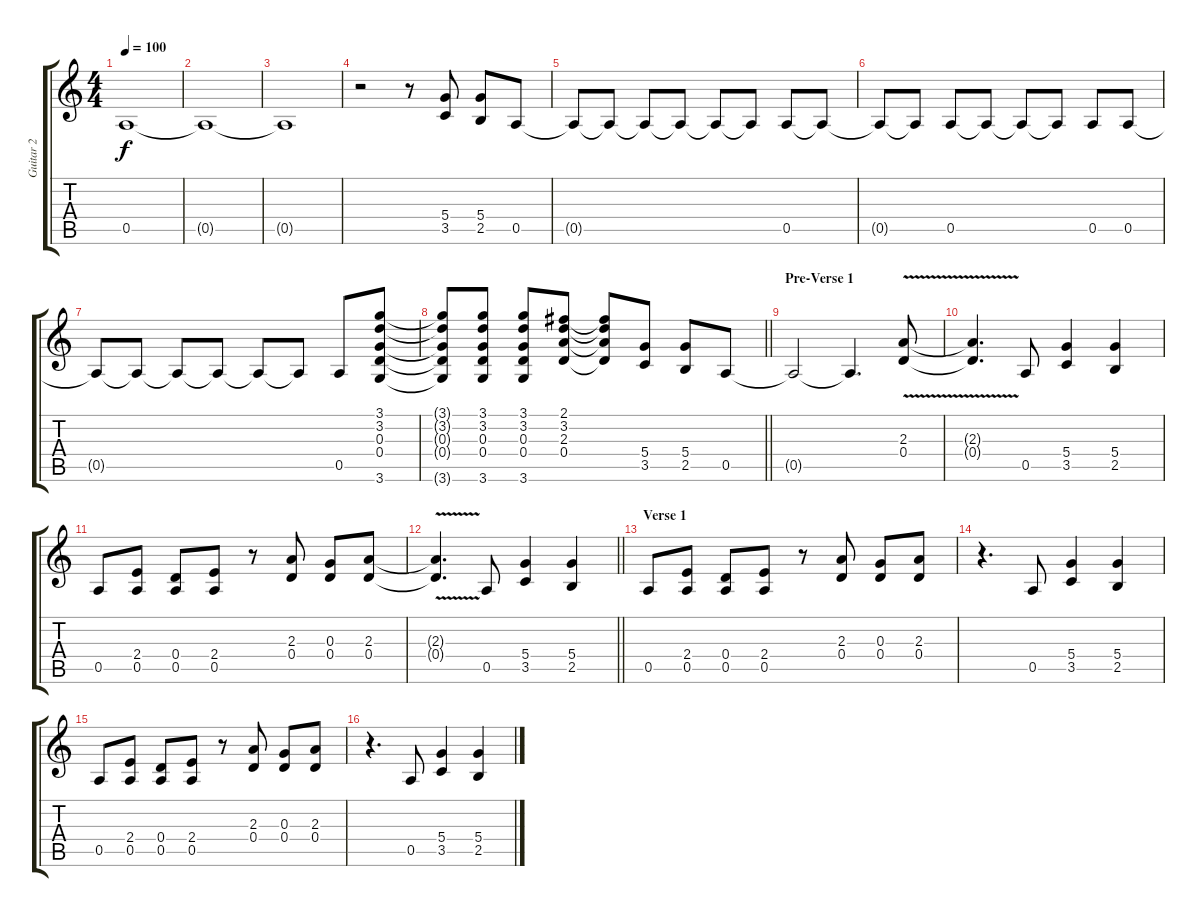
\track ("Guitar 2" "Guitar 2") {instrument overdrivenguitar}
\staff {score tabs}
\tuning (E4 B3 G3 D3 A2 E2) {hide}
\ts (4 4)
\tempo 100
\clef g2
\ks c
0.5{t}.1{dy f} |
0.5{t}.1 |
0.5{t}.1 |
r.2 r.8 (5.4 3.5).8 (5.4 2.5).8 0.5.8 |
0.5{t}.8 0.5{t}.8 0.5{t}.8 0.5{t}.8 0.5{t}.8 0.5{t}.8 0.5.8 0.5{t}.8 |
0.5{t}.8 0.5{t}.8 0.5.8 0.5{t}.8 0.5{t}.8 0.5{t}.8 0.5.8 0.5.8 |
0.5{t}.8 0.5{t}.8 0.5{t}.8 0.5{t}.8 0.5{t}.8 0.5{t}.8 0.5.8 (3.1 3.2 0.3 0.4 3.6).8 |
\barLineRight lightlight
(3.1{t} 3.2{t} 0.3{t} 0.4{t} 3.6{t}).8 (3.1 3.2 0.3 0.4 3.6).8 (3.1 3.2 0.3 0.4 3.6).8 (2.1 3.2 2.3 0.4).8 (2.1{t} 3.2{t} 2.3{t} 0.4{t}).8 (5.4 3.5).8 (5.4 2.5).8 0.5.8 |
\section ("" "Pre-Verse 1")
0.5{t}.2 0.5{t}.4{d} (2.3{v} 0.4{v}).8 |
(2.3{t} 0.4{t}).4{d} 0.5.8 (5.4 3.5).4 (5.4 2.5).4 |
0.5.8 (2.4 0.5).8 (0.4 0.5).8 (2.4 0.5).8 r.8 (2.3 0.4).8 (0.3 0.4).8 (2.3 0.4).8 |
\barLineRight lightlight
(2.3{v t} 0.4{v t}).4{d} 0.5.8 (5.4 3.5).4 (5.4 2.5).4 |
\section ("" "Verse 1")
0.5.8 (2.4 0.5).8 (0.4 0.5).8 (2.4 0.5).8 r.8 (2.3 0.4).8 (0.3 0.4).8 (2.3 0.4).8 |
r.4{d} 0.5.8 (5.4 3.5).4 (5.4 2.5).4 |
0.5.8 (2.4 0.5).8 (0.4 0.5).8 (2.4 0.5).8 r.8 (2.3 0.4).8 (0.3 0.4).8 (2.3 0.4).8 |
r.4{d} 0.5.8 (5.4 3.5).4 (5.4 2.5).4
